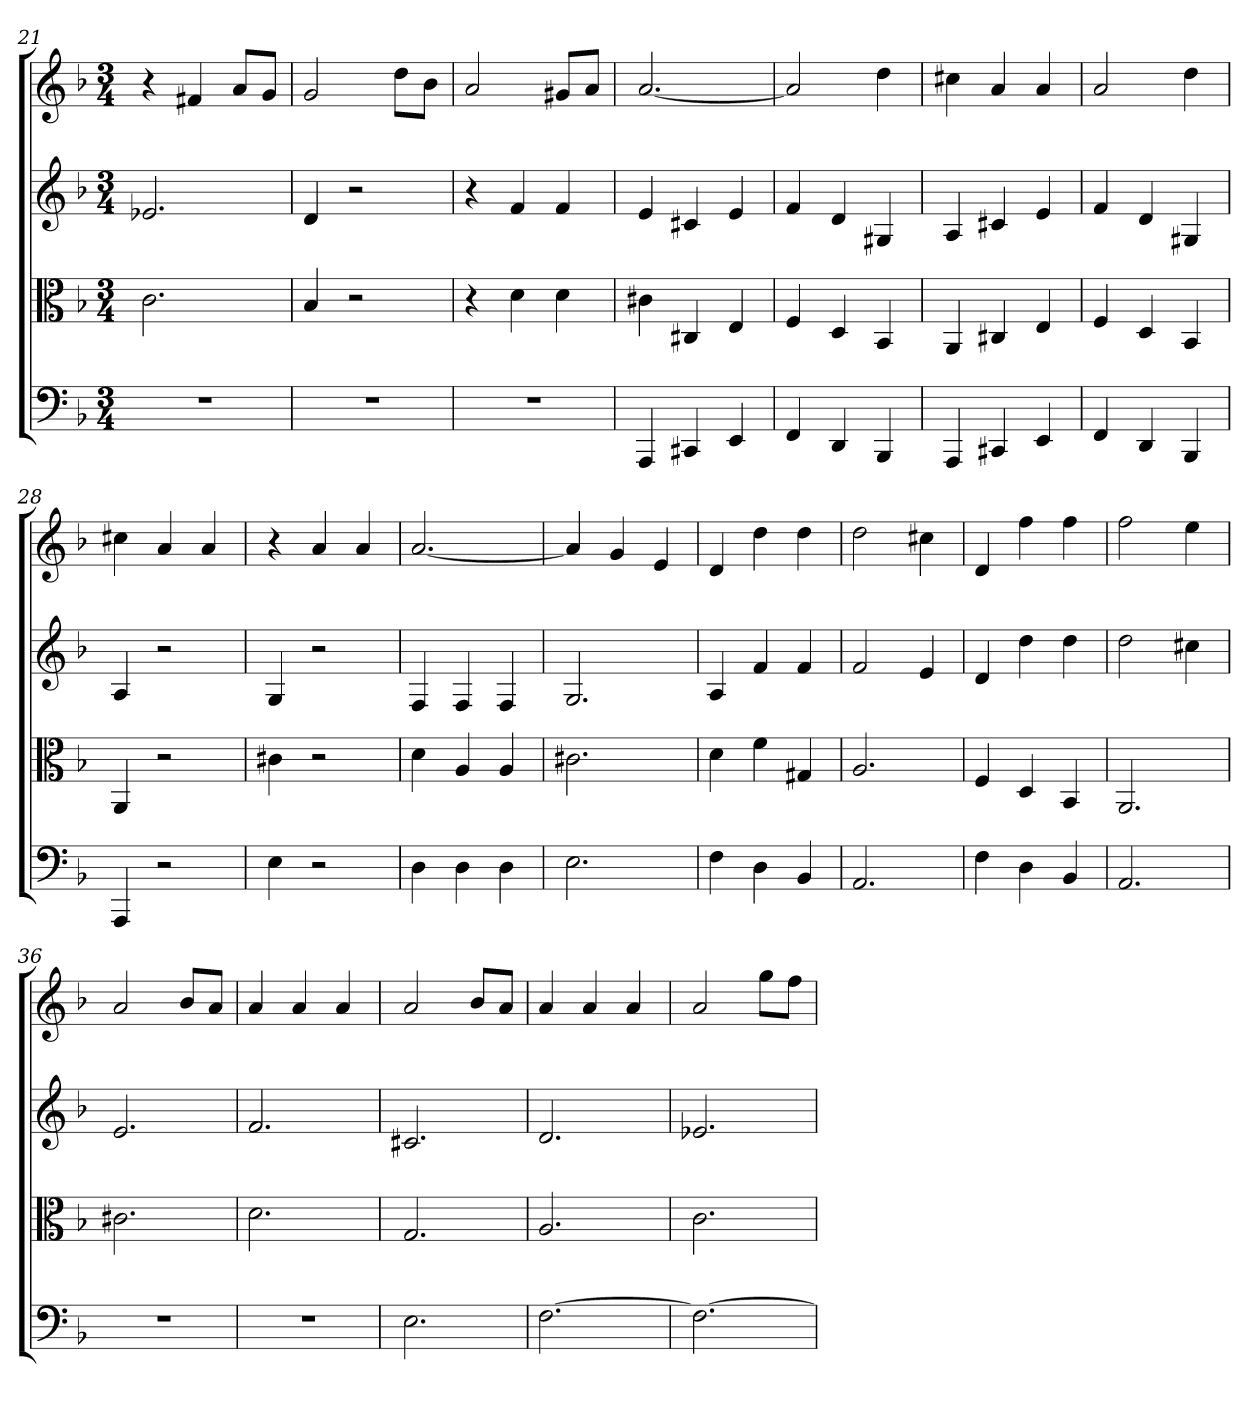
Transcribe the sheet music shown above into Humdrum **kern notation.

**kern	**kern	**kern	**kern
*part4	*part3	*part2	*part1
*staff4	*staff3	*staff2	*staff1
*clefF4	*clefC3	*clefG2	*clefG2
*k[b-]	*k[b-]	*k[b-]	*k[b-]
*d:	*d:	*d:	*d:
*M3/4	*M3/4	*M3/4	*M3/4
=21	=21	=21	=21
2.r	2.c	2.e-X	4r
.	.	.	4f#X
.	.	.	8a/L
.	.	.	8g/J
=22	=22	=22	=22
2.r	4B-	4d	2g
.	2r	2r	.
.	.	.	8dd\L
.	.	.	8b-\J
=23	=23	=23	=23
2.r	4r	4r	2a
.	4d	4f	.
.	4d	4f	8g#X/L
.	.	.	8a/J
=24	=24	=24	=24
4AAA	4c#X	4e	[2.a
4CC#X	4C#X	4c#X	.
4EE	4E	4e	.
=25	=25	=25	=25
4FF	4F	4f	2a]
4DD	4D	4d	.
4BBB-	4BB-	4G#X	4dd
=26	=26	=26	=26
4AAA	4AA	4A	4cc#X
4CC#X	4C#X	4c#X	4a
4EE	4E	4e	4a
=27	=27	=27	=27
4FF	4F	4f	2a
4DD	4D	4d	.
4BBB-	4BB-	4G#X	4dd
=28	=28	=28	=28
4AAA	4AA	4A	4cc#X
2r	2r	2r	4a
.	.	.	4a
=29	=29	=29	=29
4E	4c#X	4G	4r
2r	2r	2r	4a
.	.	.	4a
=30	=30	=30	=30
4D	4d	4F	[2.a
4D	4A	4F	.
4D	4A	4F	.
=31	=31	=31	=31
2.E	2.c#X	2.G	4a]
.	.	.	4g
.	.	.	4e
=32	=32	=32	=32
4F	4d	4A	4d
4D	4f	4f	4dd
4BB-	4G#X	4f	4dd
=33	=33	=33	=33
2.AA	2.A	2f	2dd
.	.	4e	4cc#X
=34	=34	=34	=34
4F	4F	4d	4d
4D	4D	4dd	4ff
4BB-	4BB-	4dd	4ff
=35	=35	=35	=35
2.AA	2.AA	2dd	2ff
.	.	4cc#X	4ee
=36	=36	=36	=36
2.r	2.c#X	2.e	2a
.	.	.	8b-/L
.	.	.	8a/J
=37	=37	=37	=37
2.r	2.d	2.f	4a
.	.	.	4a
.	.	.	4a
=38	=38	=38	=38
2.E	2.G	2.c#X	2a
.	.	.	8b-/L
.	.	.	8a/J
=39	=39	=39	=39
[2.F	2.A	2.d	4a
.	.	.	4a
.	.	.	4a
=40	=40	=40	=40
2.F_	2.c	2.e-X	2a
.	.	.	8gg\L
.	.	.	8ff\J
=	=	=	=
*-	*-	*-	*-
